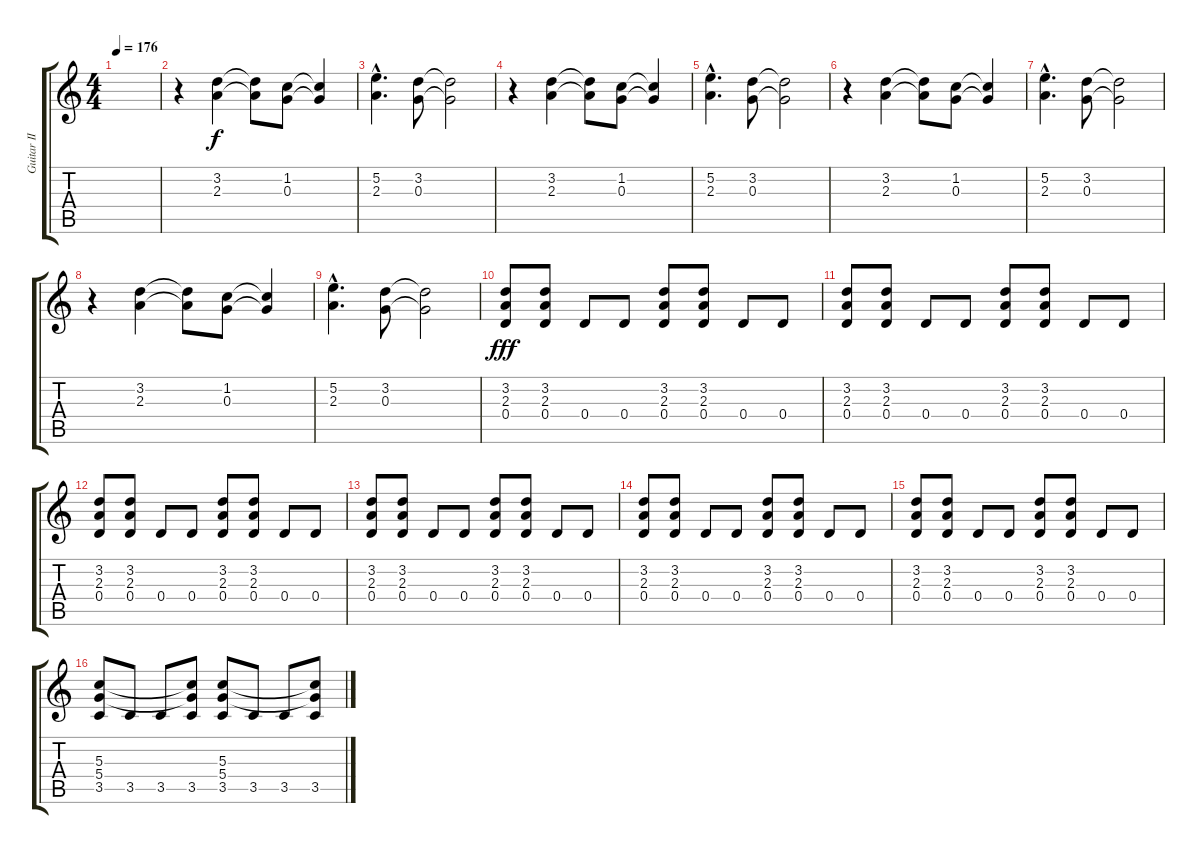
\track ("Guitar II" "Guitar II") {instrument distortionguitar}
\staff {score tabs}
\tuning (E4 B3 G3 D3 A2 E2) {hide}
\ts (4 4)
\tempo 176
\clef g2
\ks c
|
r.4 (3.2 2.3).4 (3.2{t} 2.3{t}).8 (1.2 0.3).8 (1.2{t} 0.3{t}).4 |
(5.2{hac} 2.3{hac}).4{d} (3.2 0.3).8 (3.2{t} 0.3{t}).2 |
r.4 (3.2 2.3).4 (3.2{t} 2.3{t}).8 (1.2 0.3).8 (1.2{t} 0.3{t}).4 |
(5.2{hac} 2.3{hac}).4{d} (3.2 0.3).8 (3.2{t} 0.3{t}).2 |
r.4 (3.2 2.3).4 (3.2{t} 2.3{t}).8 (1.2 0.3).8 (1.2{t} 0.3{t}).4 |
(5.2{hac} 2.3{hac}).4{d} (3.2 0.3).8 (3.2{t} 0.3{t}).2 |
r.4 (3.2 2.3).4 (3.2{t} 2.3{t}).8 (1.2 0.3).8 (1.2{t} 0.3{t}).4 |
(5.2{hac} 2.3{hac}).4{d} (3.2 0.3).8 (3.2{t} 0.3{t}).2 |
(3.2 2.3 0.4).8{dy fff} (3.2 2.3 0.4).8 0.4.8 0.4.8 (3.2 2.3 0.4).8 (3.2 2.3 0.4).8 0.4.8 0.4.8 |
(3.2 2.3 0.4).8 (3.2 2.3 0.4).8 0.4.8 0.4.8 (3.2 2.3 0.4).8 (3.2 2.3 0.4).8 0.4.8 0.4.8 |
(3.2 2.3 0.4).8 (3.2 2.3 0.4).8 0.4.8 0.4.8 (3.2 2.3 0.4).8 (3.2 2.3 0.4).8 0.4.8 0.4.8 |
(3.2 2.3 0.4).8 (3.2 2.3 0.4).8 0.4.8 0.4.8 (3.2 2.3 0.4).8 (3.2 2.3 0.4).8 0.4.8 0.4.8 |
(3.2 2.3 0.4).8 (3.2 2.3 0.4).8 0.4.8 0.4.8 (3.2 2.3 0.4).8 (3.2 2.3 0.4).8 0.4.8 0.4.8 |
(3.2 2.3 0.4).8 (3.2 2.3 0.4).8 0.4.8 0.4.8 (3.2 2.3 0.4).8 (3.2 2.3 0.4).8 0.4.8 0.4.8 |
(5.3 5.4 3.5).8 3.5.8 3.5.8 (5.3{t} 5.4{t} 3.5).8 (5.3 5.4 3.5).8 3.5.8 3.5.8 (5.3{t} 5.4{t} 3.5).8
